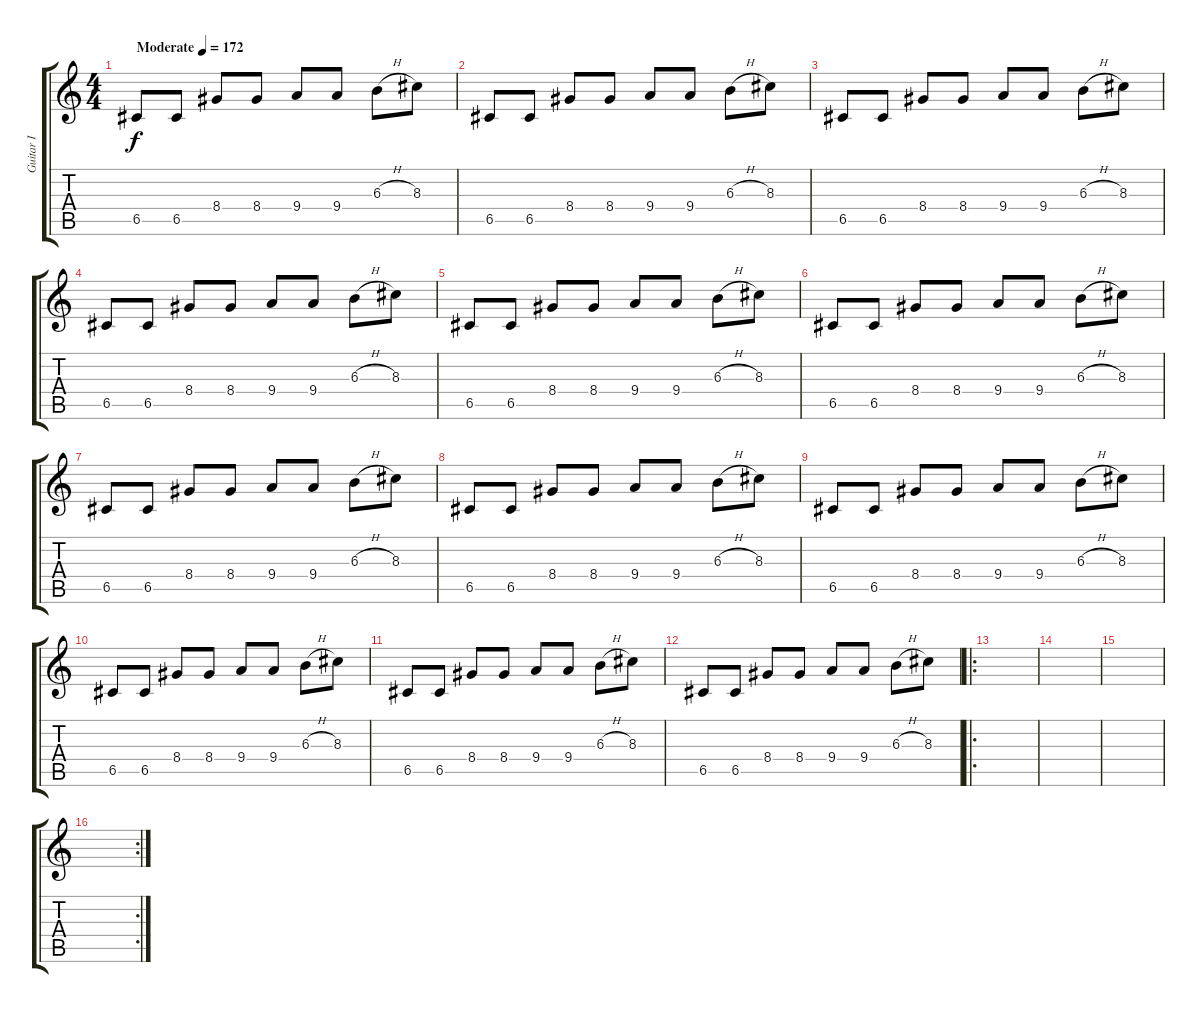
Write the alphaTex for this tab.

\track ("Guitar I" "Guitar I") {instrument distortionguitar}
\staff {score tabs}
\tuning (D4 A3 F3 C3 G2 C2) {hide}
\ts (4 4)
\tempo (172 "Moderate")
\clef g2
\ks c
6.5.8{dy f instrument distortionguitar} 6.5.8 8.4.8 8.4.8 9.4.8 9.4.8 6.3{h}.8 8.3.8 |
6.5.8 6.5.8 8.4.8 8.4.8 9.4.8 9.4.8 6.3{h}.8 8.3.8 |
6.5.8 6.5.8 8.4.8 8.4.8 9.4.8 9.4.8 6.3{h}.8 8.3.8 |
6.5.8 6.5.8 8.4.8 8.4.8 9.4.8 9.4.8 6.3{h}.8 8.3.8 |
6.5.8 6.5.8 8.4.8 8.4.8 9.4.8 9.4.8 6.3{h}.8 8.3.8 |
6.5.8 6.5.8 8.4.8 8.4.8 9.4.8 9.4.8 6.3{h}.8 8.3.8 |
6.5.8 6.5.8 8.4.8 8.4.8 9.4.8 9.4.8 6.3{h}.8 8.3.8 |
6.5.8 6.5.8 8.4.8 8.4.8 9.4.8 9.4.8 6.3{h}.8 8.3.8 |
6.5.8 6.5.8 8.4.8 8.4.8 9.4.8 9.4.8 6.3{h}.8 8.3.8 |
6.5.8 6.5.8 8.4.8 8.4.8 9.4.8 9.4.8 6.3{h}.8 8.3.8 |
6.5.8 6.5.8 8.4.8 8.4.8 9.4.8 9.4.8 6.3{h}.8 8.3.8 |
6.5.8 6.5.8 8.4.8 8.4.8 9.4.8 9.4.8 6.3{h}.8 8.3.8 |
\ro
|
|
|
\rc 2
